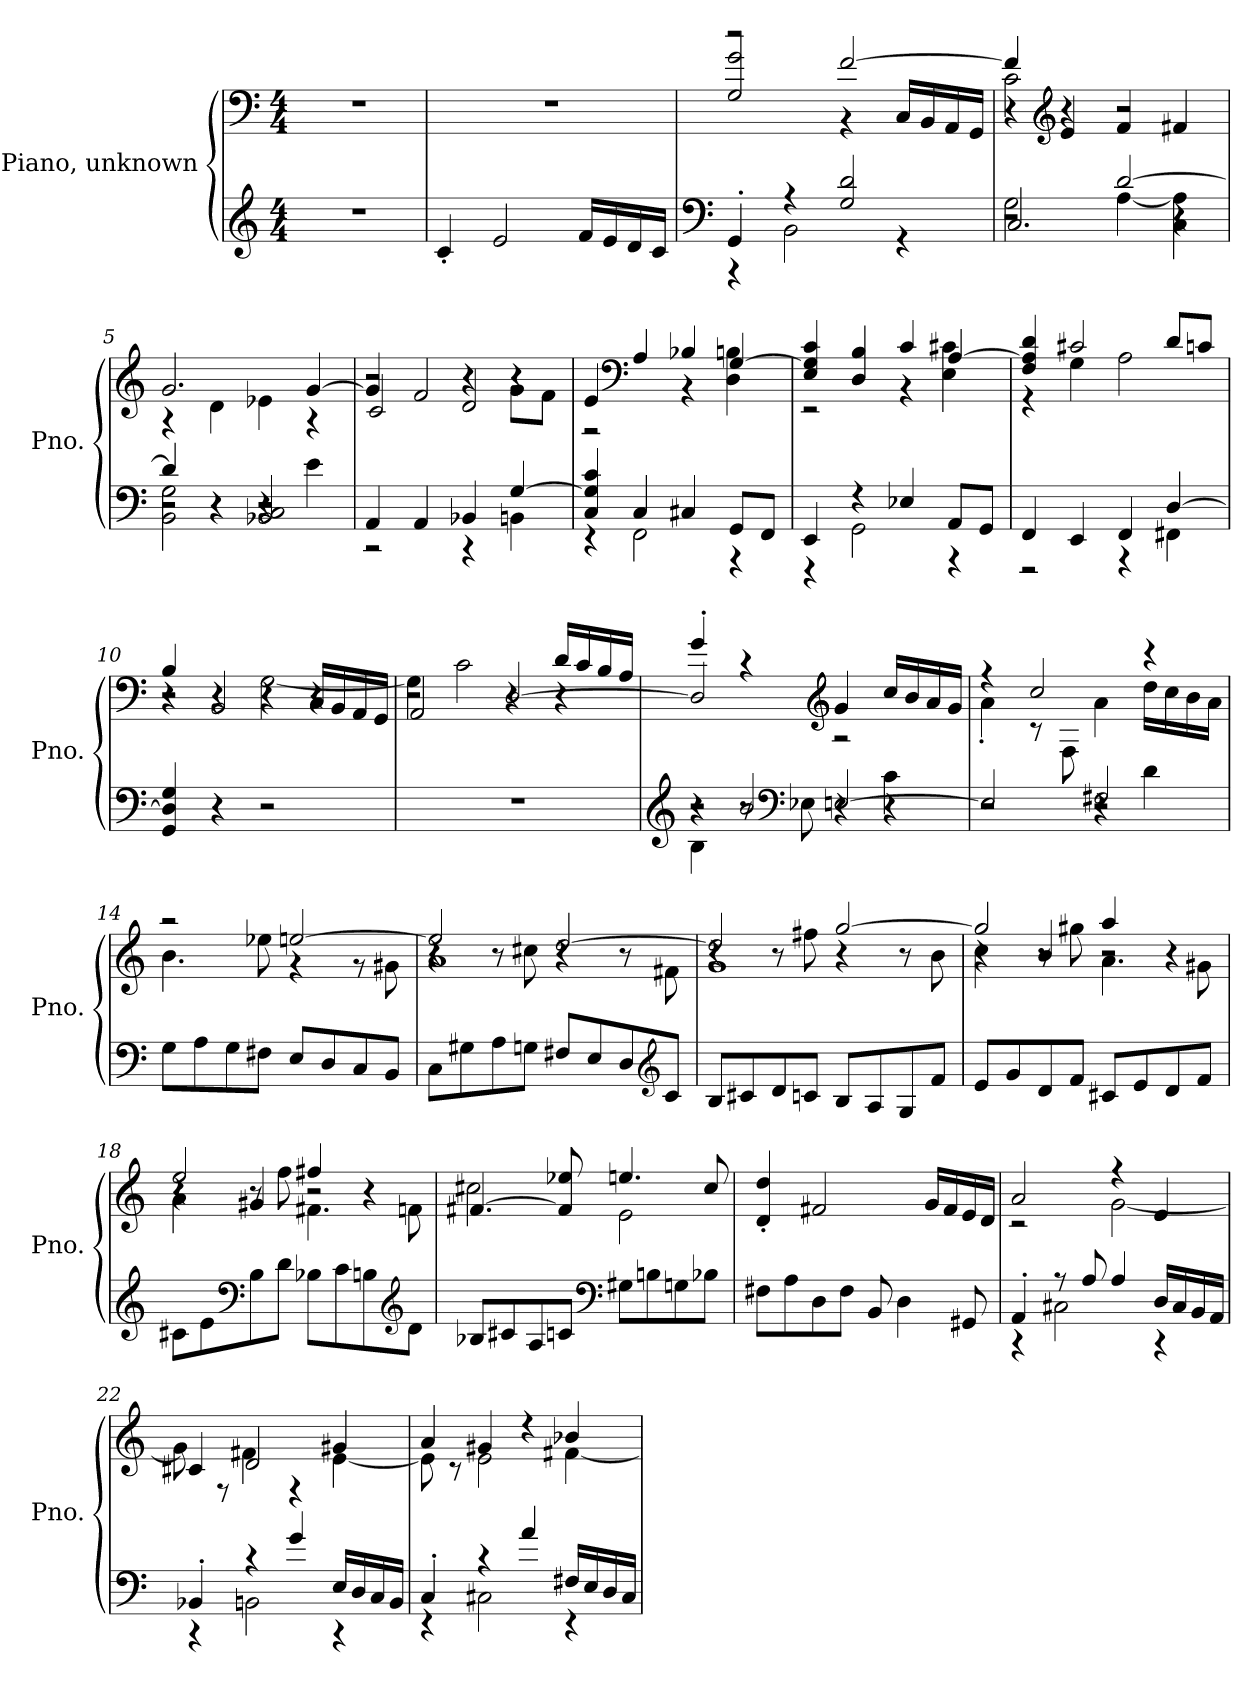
**kern	**kern
*part1	*part1
*staff2	*staff1
*I"Piano, unknown	*
*I'Pno.	*
*clefG2	*clefF4
*k[]	*k[]
*M4/4	*M4/4
*MM120	*MM120
=1	=1
1r	1r
=2	=2
4c'/	1r
2e/	.
16f/LL	.
16e/	.
16d/	.
16c/JJ	.
=3	=3
*clefF4	*
*^	*^
4GG'/	4r	2r	2G/ 2g/
4r	2BB\	.	.
2G/ 2d/	.	[2f/	4r
.	4r	.	16C/LL
.	.	.	16BB/
.	.	.	16AA/
.	.	.	16GG/JJ
=4	=4	=4	=4
*	*^	*	*^
2r	2G\	2.C/	4f/]	2c\	4r
*	*	*	*clefG2	*	*
.	.	.	4r	.	4e/
[2d/	[4A\	.	2r	2r	4f/
.	4C\ 4A\]	4r	.	.	4f#X/
*	*	*	*	*v	*v
=5	=5	=5	=5	=5
4d/]	2BB\ 2G\	2r	2.g/	4r
4r	.	.	.	4d\
2r	4r	2BB-X/ 2C/	.	4e-X\
.	4e\	.	[4g/	4r
*	*v	*v	*	*
=6	=6	=6	=6
*	*	*	*^
4AA/	2r	4g/]	2r	2c/
4AA/	.	2f/	.	.
4BB-X/	4r	.	4r	2d/
[4G/	4BBn\	4r	8g\L	.
.	.	.	8f\J	.
*	*	*	*v	*v
!!LO:LB:g=z
=7	=7	=7	=7
4C/ 4G/] 4c/	4r	4e/	2r
*	*	*clefF4	*
4C/	2FF\	4A/	.
4C#X/	.	4B-X/	4r
8GG/L	4r	[4G/	4D\ 4Bn\
8FF/J	.	.	.
=8	=8	=8	=8
4EE/	4r	4E/ 4G/] 4c/	2r
4r	2GG\	4D/ 4B/	.
4E-X/	.	4c/	4r
8AA/L	4r	[4A/	4E\ 4c#X\
8GG/J	.	.	.
=9	=9	=9	=9
4FF/	2r	4F/ 4A/] 4d/	4r
4EE/	.	2c#X/	4G\
4FF/	4r	.	2A\
[4D/	4FF#X\	8d/L	.
.	.	8cn/J	.
*v	*v	*	*
=10	=10	=10
*	*	*^
4GG/ 4D/] 4G/	4B/	2r	4r
4r	4r	.	2BB/
2r	4r	[2G\	.
.	16C/LL	.	4r
.	16BB/	.	.
.	16AA/	.	.
.	16GG/JJ	.	.
=11	=11	=11	=11
1r	2r	4G\]	2AA/
.	.	2c\	.
.	4r	.	[2D/
.	16d/LL	4r	.
.	16c/	.	.
.	16B/	.	.
.	16A/JJ	.	.
*	*v	*v	*v
!!LO:LB:g=z
=12	=12
*clefG2	*
*^	*^
*	*^	*	*
4r	4B\	2r	4g'/	2D/]
2b/	8r	.	4r	.
*clefF4	*	*	*	*
.	8E-X\	.	.	.
*	*	*	*clefG2	*
.	4r	[2En/	4g/	2r
4r	4c\	.	16cc/LL	.
.	.	.	16b/	.
.	.	.	16a/	.
.	.	.	16g/JJ	.
=13	=13	=13	=13	=13
2r	2r	2E/]	4r	4a'\
.	.	.	2cc/	8r
.	.	.	.	8F\
2F#X/	4r	2r	.	4a\
.	4d\	.	4r	16dd\LL
.	.	.	.	16cc\
.	.	.	.	16b\
.	.	.	.	16a\JJ
*v	*v	*v	*	*
=14	=14	=14
8G\L	2r	4.b\
8A\	.	.
8G\	.	.
8F#X\J	.	8ee-X\
8E/L	[2een/	4r
8D/	.	.
8C/	.	8r
8BB/J	.	8g#X\
=15	=15	=15
*	*	*^
8C\L	2ee/]	4r	1a
8G#X\	.	.	.
8A\	.	8r	.
8Gn\J	.	8cc#X\	.
8F#X/L	[2dd/	4r	.
8E/	.	.	.
8D/	.	8r	.
*clefG2	*	*	*
8c/J	.	8f#X\	.
!!LO:LB:g=z	!!	!!
=16	=16	=16	=16
8B/L	2dd/]	4r	1g
8c#X/	.	.	.
8d/	.	8r	.
8cn/J	.	8ff#X\	.
8B/L	[2gg/	4r	.
8A/	.	.	.
8G/	.	8r	.
8f/J	.	8b\	.
=17	=17	=17	=17
8e/L	2gg/]	4cc\	4r
8g/	.	.	.
8d/	.	8r	4b/
8f/J	.	8gg#X\	.
8c#X/L	4aa/	4.a\	2r
8e/	.	.	.
8d/	4r	.	.
8f/J	.	8g#X\	.
=18	=18	=18	=18
8c#X\L	2ee/	4a\	4r
8e\	.	.	.
*clefF4	*	*	*
8B\	.	8r	4g#X/
8d\J	.	8ff\	.
8B-X\L	4ff#X/	4.f#X\	2r
8c#\	.	.	.
8Bn\	4r	.	.
*clefG2	*	*	*
8d\J	.	8fn\	.
*	*	*v	*v
!!LO:LB:g=z
=19	=19	=19
8B-X/L	[4.f#X/	2cc#X\
8c#X/	.	.
8A/	.	.
8cn/J	8f#/] 8ee-X/	.
*clefF4	*	*
8G#X\L	4.een/	2e\
8Bn\	.	.
8Gn\	.	.
8B-X\J	8cc#/	.
*	*v	*v
=20	=20
8F#X\L	4d/' 4dd/'
8A\	.
8D\	2f#X/
8F#\J	.
8BB/	.
4D\	.
.	16g/LL
.	16f#/
8GG#X/	16e/
.	16d/JJ
=21	=21
*^	*^
4AA'/	4r	2a/	2r
8r	2C#X\	.	.
8A/	.	.	.
4A/	.	4r	[2g\
16D/LL	4r	4e/	.
16C#/	.	.	.
16BB/	.	.	.
16AA/JJ	.	.	.
!!LO:LB:g=z	!!
=22	=22	=22	=22
4BB-X'/	4r	4c#X/	8g\]
.	.	.	8r
4r	2BBn\	2d/	4f#X\
4g/	.	.	4r
16E/LL	4r	4g#X/	[4e\
16D/	.	.	.
16C/	.	.	.
16BB/JJ	.	.	.
=23	=23	=23	=23
4C'/	4r	4a/	8e\]
.	.	.	8r
4r	2C#X\	4g#X/	2e\
4a/	.	4r	.
16F#X/LL	4r	4b-X/	[4f#X\
16E/	.	.	.
16D/	.	.	.
16C#/JJ	.	.	.
*v	*v	*	*
*	*v	*v
=	=
*-	*-
